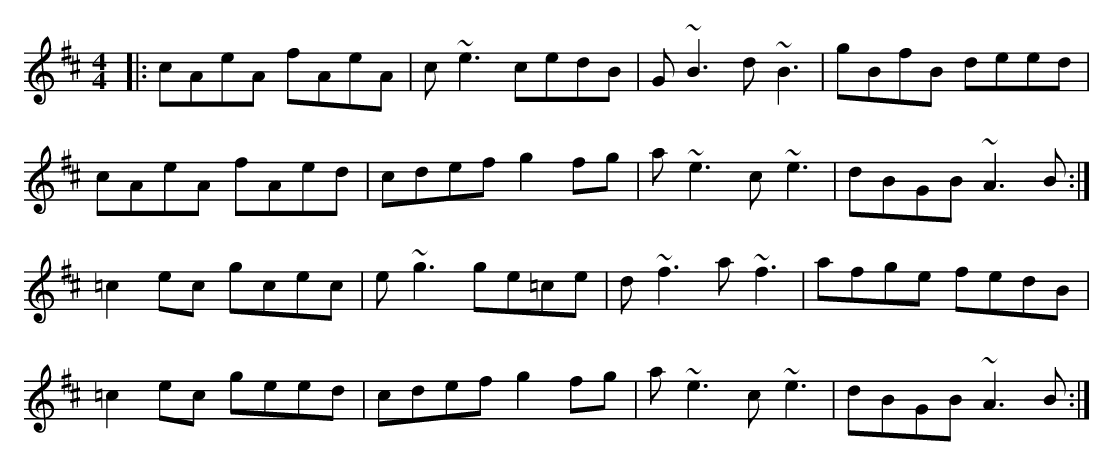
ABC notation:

X:1
M:4/4
K:D
|:cAeA fAeA|c~e3cedB|G~B3d~B3|gBfB deed|
cAeA fAed|cdef g2fg|a~e3 c~e3|dBGB ~A3B:|
=c2ec gcec|e~g3 ge=ce|d~f3 a~f3|afge fedB|
=c2ec geed|cdef g2fg|a~e3 c~e3|dBGB ~A3B:|
